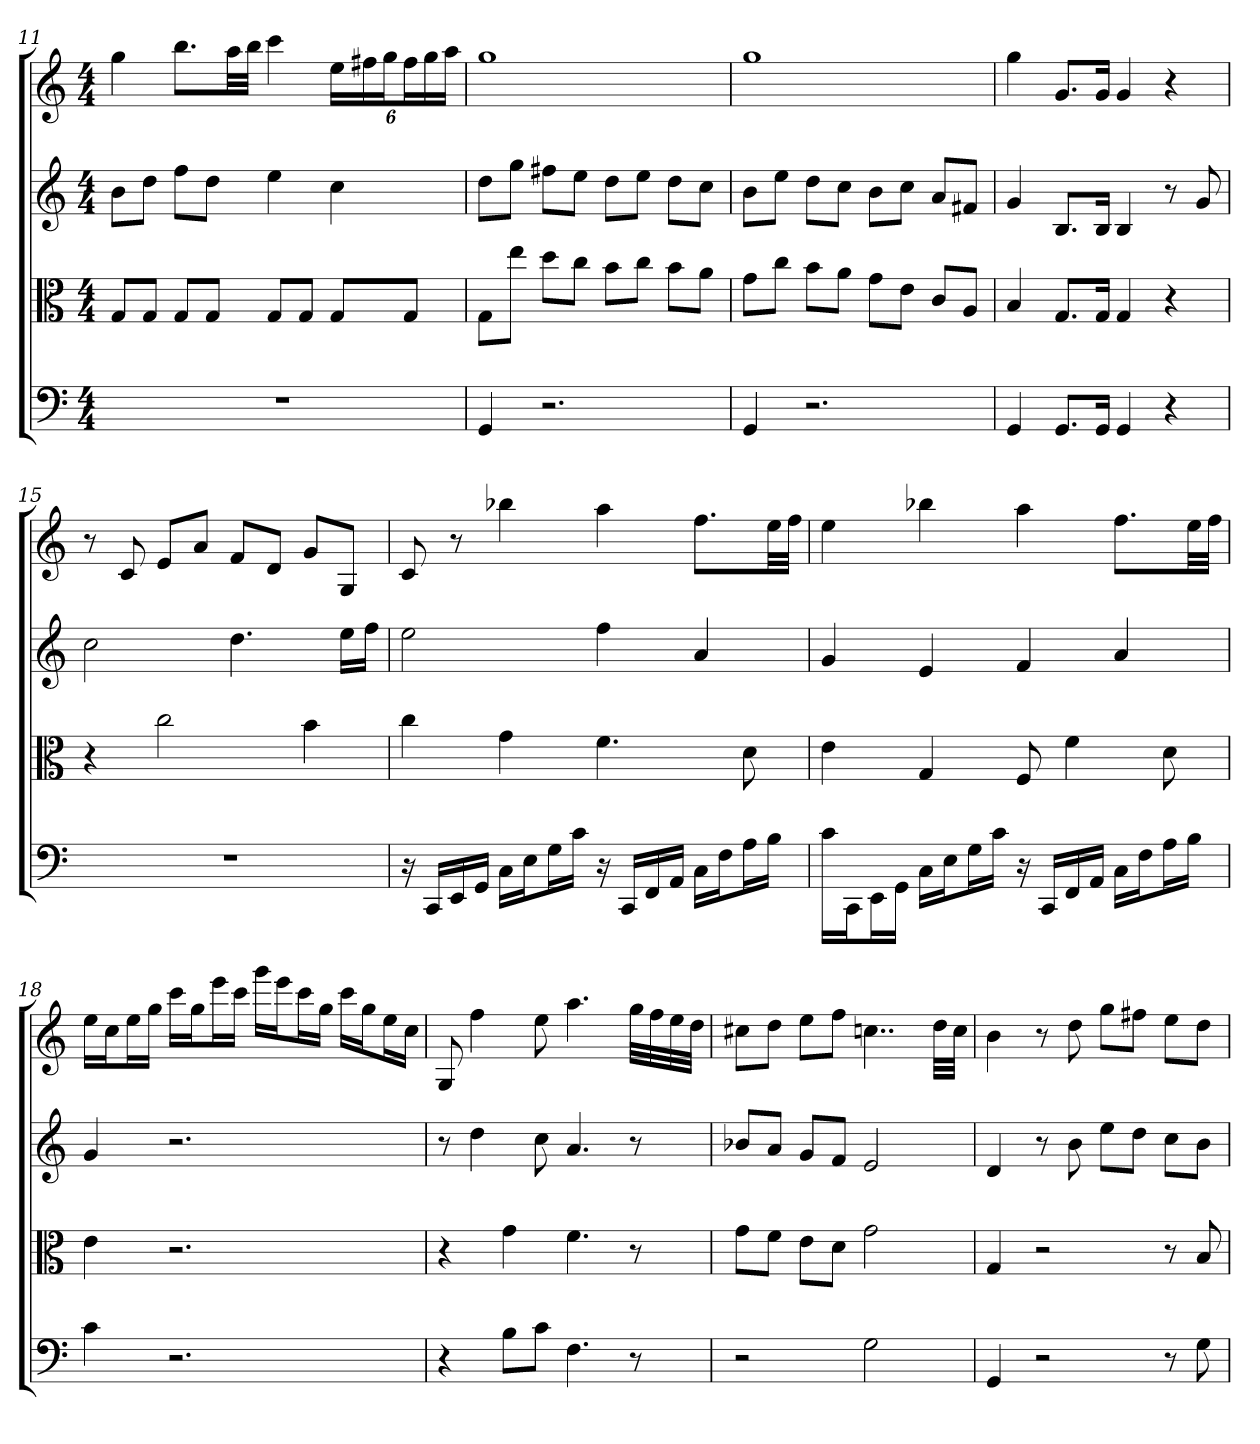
**kern	**kern	**kern	**kern
*part4	*part3	*part2	*part1
*staff4	*staff3	*staff2	*staff1
*clefF4	*clefC3	*	*
*k[]	*k[]	*k[]	*k[]
*C:	*C:	*C:	*C:
*M4/4	*M4/4	*M4/4	*M4/4
=11	=11	=11	=11
1r	8G/L	8bL	4gg
.	8G/J	8ddJ	.
.	8G/L	8ffL	8.bbL
.	8G/J	8ddJ	.
.	.	.	32aaLL
.	.	.	32bbJJJ
.	8G/L	4ee	4ccc
.	8G/J	.	.
.	8G/L	4cc	24eeLL
.	.	.	24ff#X
.	.	.	24ggJ
.	8G/J	.	24ff#L
.	.	.	24gg
.	.	.	24aaJJ
=12	=12	=12	=12
4GG	8G\L	8ddL	1gg
.	8ee\J	8ggJ	.
2.r	8dd\L	8ff#XL	.
.	8cc\J	8eeJ	.
.	8b\L	8ddL	.
.	8cc\J	8eeJ	.
.	8b\L	8ddL	.
.	8a\J	8ccJ	.
=13	=13	=13	=13
4GG	8g\L	8bL	1gg
.	8cc\J	8eeJ	.
2.r	8b\L	8ddL	.
.	8a\J	8ccJ	.
.	8g\L	8bL	.
.	8e\J	8ccJ	.
.	8c/L	8aL	.
.	8A/J	8f#XJ	.
=14	=14	=14	=14
4GG	4B	4g	4gg
8.GG/L	8.G/L	8.BL	8.gL
16GG/Jk	16G/Jk	16BJk	16gJk
4GG	4G	4B	4g
4r	4r	8r	4r
.	.	8g	.
=15	=15	=15	=15
1r	4r	2cc	8r
.	.	.	8c
.	2cc	.	8eL
.	.	.	8aJ
.	.	4.dd	8fL
.	.	.	8dJ
.	4b	.	8gL
.	.	16eeLL	8GJ
.	.	16ffJJ	.
=16	=16	=16	=16
16r	4cc	2ee	8c
16CC/LL	.	.	.
16EE/	.	.	8r
16GG/JJ	.	.	.
16C\LL	4g	.	4bb-X
16E\J	.	.	.
16G\L	.	.	.
16c\JJ	.	.	.
16r	4.f	4ff	4aa
16CC/LL	.	.	.
16FF/	.	.	.
16AA/JJ	.	.	.
16C\LL	.	4a	8.ffL
16F\J	.	.	.
16A\L	8d	.	.
16B\JJ	.	.	32eeLL
.	.	.	32ffJJJ
=17	=17	=17	=17
16c\LL	4e	4g	4ee
16CC\J	.	.	.
16EE\L	.	.	.
16GG\JJ	.	.	.
16C\LL	4G	4e	4bb-X
16E\J	.	.	.
16G\L	.	.	.
16c\JJ	.	.	.
16r	8F	4f	4aa
16CC/LL	.	.	.
16FF/	4f	.	.
16AA/JJ	.	.	.
16C\LL	.	4a	8.ffL
16F\J	.	.	.
16A\L	8d	.	.
16B\JJ	.	.	32eeLL
.	.	.	32ffJJJ
=18	=18	=18	=18
4c	4e	4g	16eeLL
.	.	.	16ccJ
.	.	.	16eeL
.	.	.	16ggJJ
2.r	2.r	2.r	16cccLL
.	.	.	16ggJ
.	.	.	16eeeL
.	.	.	16cccJJ
.	.	.	16gggLL
.	.	.	16eeeJ
.	.	.	16cccL
.	.	.	16ggJJ
.	.	.	16cccLL
.	.	.	16ggJ
.	.	.	16eeL
.	.	.	16ccJJ
=19	=19	=19	=19
4r	4r	8r	8G
.	.	4dd	4ff
8B\L	4g	.	.
8c\J	.	8cc	8ee
4.F	4.f	4.a	4.aa
8r	8r	8r	32ggLLL
.	.	.	32ff
.	.	.	32ee
.	.	.	32ddJJJ
=20	=20	=20	=20
2r	8g\L	8b-XL	8cc#XL
.	8f\J	8aJ	8ddJ
.	8e\L	8gL	8eeL
.	8d\J	8fJ	8ffJ
2G	2g	2e	4..ccn
.	.	.	32ddLLL
.	.	.	32ccJJJ
=21	=21	=21	=21
4GG	4G	4d	4b
2r	2r	8r	8r
.	.	8b	8dd
.	.	8eeL	8ggL
.	.	8ddJ	8ff#XJ
8r	8r	8ccL	8eeL
8G	8B	8bJ	8ddJ
=	=	=	=
*-	*-	*-	*-
